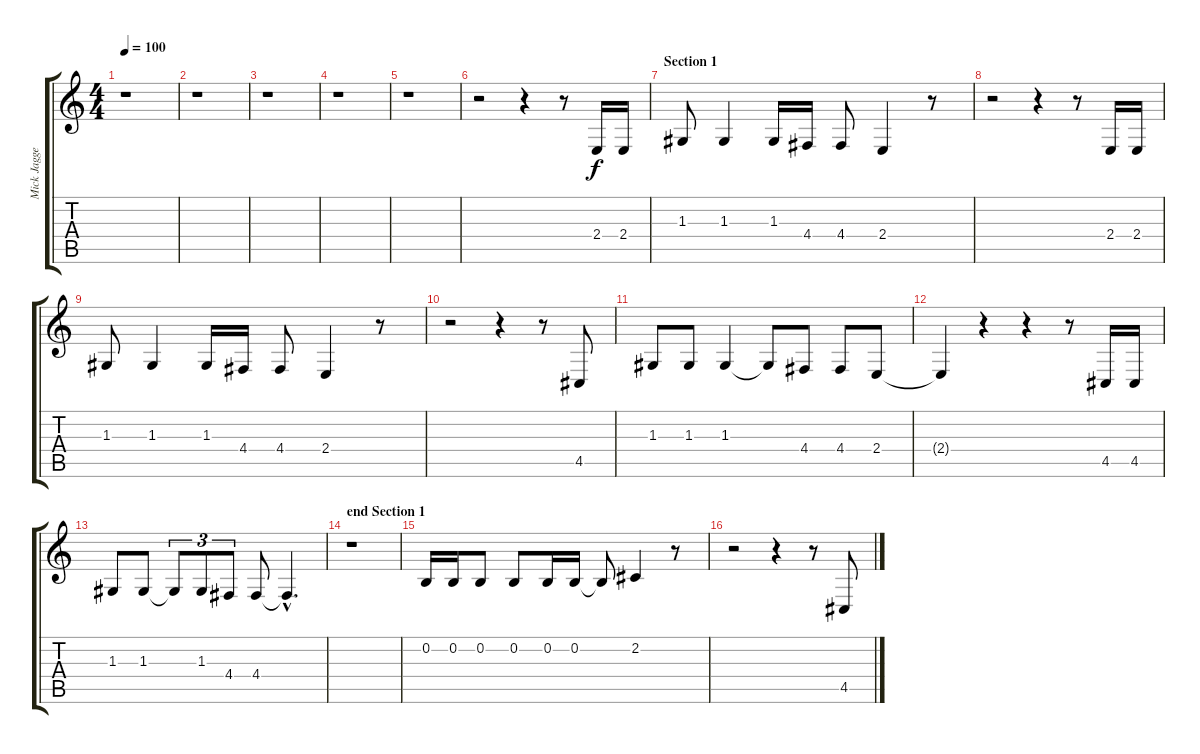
\track ("Mick Jagger" "Mick Jagge") {instrument voiceoohs}
\staff {score tabs}
\tuning (E4 B3 G3 D3 A2 E2) {hide}
\ts (4 4)
\tempo 100
\clef g2
\ks c
r.1{dy f instrument voiceoohs} |
r.1 |
r.1 |
r.1 |
r.1 |
r.2 r.4 r.8 2.4.16 2.4.16 |
\section ("" "Section 1")
1.3.8 1.3.4 1.3.16 4.4.16 4.4.8 2.4.4 r.8 |
r.2 r.4 r.8 2.4.16 2.4.16 |
1.3.8 1.3.4 1.3.16 4.4.16 4.4.8 2.4.4 r.8 |
r.2 r.4 r.8 4.5.8 |
1.3.8 1.3.8 1.3.4 1.3{t}.8 4.4.8 4.4.8 2.4.8 |
2.4{t}.4 r.4 r.4 r.8 4.5.16 4.5.16 |
1.3.8 1.3.8 1.3{t}.8{tu (3 2)} 1.3.8{tu (3 2)} 4.4.8{tu (3 2)} 4.4.8 4.4{hac t}.4{d} |
\section ("" "end Section 1")
r.1 |
0.2.16 0.2.16 0.2.8 0.2.8 0.2.16 0.2.16 0.2{t}.8 2.2.4 r.8 |
r.2 r.4 r.8 4.5.8
